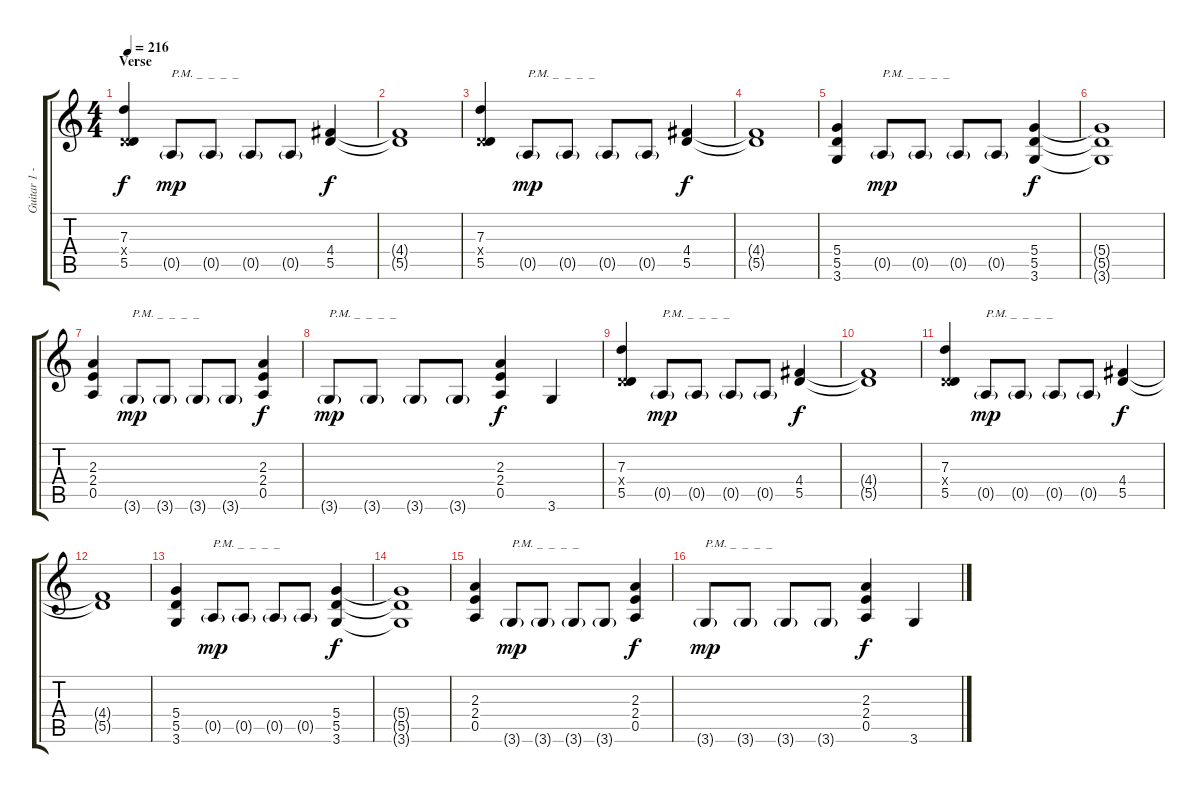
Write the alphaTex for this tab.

\track ("Guitar 1 - Distortion" "Guitar 1 -") {instrument distortionguitar}
\staff {score tabs}
\tuning (E4 B3 G3 D3 A2 E2) {hide}
\ts (4 4)
\section ("" "Verse")
\tempo 216
\clef g2
\ks c
(7.3 0.4{x} 5.5).4{dy f} 0.5{g}.8{txt "P.M. _  _  _  _" dy mp} 0.5{g}.8 0.5{g}.8 0.5{g}.8 (4.4 5.5).4{dy f} |
(4.4{t} 5.5{t}).1 |
(7.3 0.4{x} 5.5).4 0.5{g}.8{txt "P.M. _  _  _  _" dy mp} 0.5{g}.8 0.5{g}.8 0.5{g}.8 (4.4 5.5).4{dy f} |
(4.4{t} 5.5{t}).1 |
(5.4 5.5 3.6).4 0.5{g}.8{txt "P.M. _  _  _  _" dy mp} 0.5{g}.8 0.5{g}.8 0.5{g}.8 (5.4 5.5 3.6).4{dy f} |
(5.4{t} 5.5{t} 3.6{t}).1 |
(2.3 2.4 0.5).4 3.6{g}.8{txt "P.M. _  _  _  _" dy mp} 3.6{g}.8 3.6{g}.8 3.6{g}.8 (2.3 2.4 0.5).4{dy f} |
3.6{g}.8{txt "P.M. _  _  _  _" dy mp} 3.6{g}.8 3.6{g}.8 3.6{g}.8 (2.3 2.4 0.5).4{dy f} 3.6.4 |
(7.3 0.4{x} 5.5).4 0.5{g}.8{txt "P.M. _  _  _  _" dy mp} 0.5{g}.8 0.5{g}.8 0.5{g}.8 (4.4 5.5).4{dy f} |
(4.4{t} 5.5{t}).1 |
(7.3 0.4{x} 5.5).4 0.5{g}.8{txt "P.M. _  _  _  _" dy mp} 0.5{g}.8 0.5{g}.8 0.5{g}.8 (4.4 5.5).4{dy f} |
(4.4{t} 5.5{t}).1 |
(5.4 5.5 3.6).4 0.5{g}.8{txt "P.M. _  _  _  _" dy mp} 0.5{g}.8 0.5{g}.8 0.5{g}.8 (5.4 5.5 3.6).4{dy f} |
(5.4{t} 5.5{t} 3.6{t}).1 |
(2.3 2.4 0.5).4 3.6{g}.8{txt "P.M. _  _  _  _" dy mp} 3.6{g}.8 3.6{g}.8 3.6{g}.8 (2.3 2.4 0.5).4{dy f} |
3.6{g}.8{txt "P.M. _  _  _  _" dy mp} 3.6{g}.8 3.6{g}.8 3.6{g}.8 (2.3 2.4 0.5).4{dy f} 3.6.4
